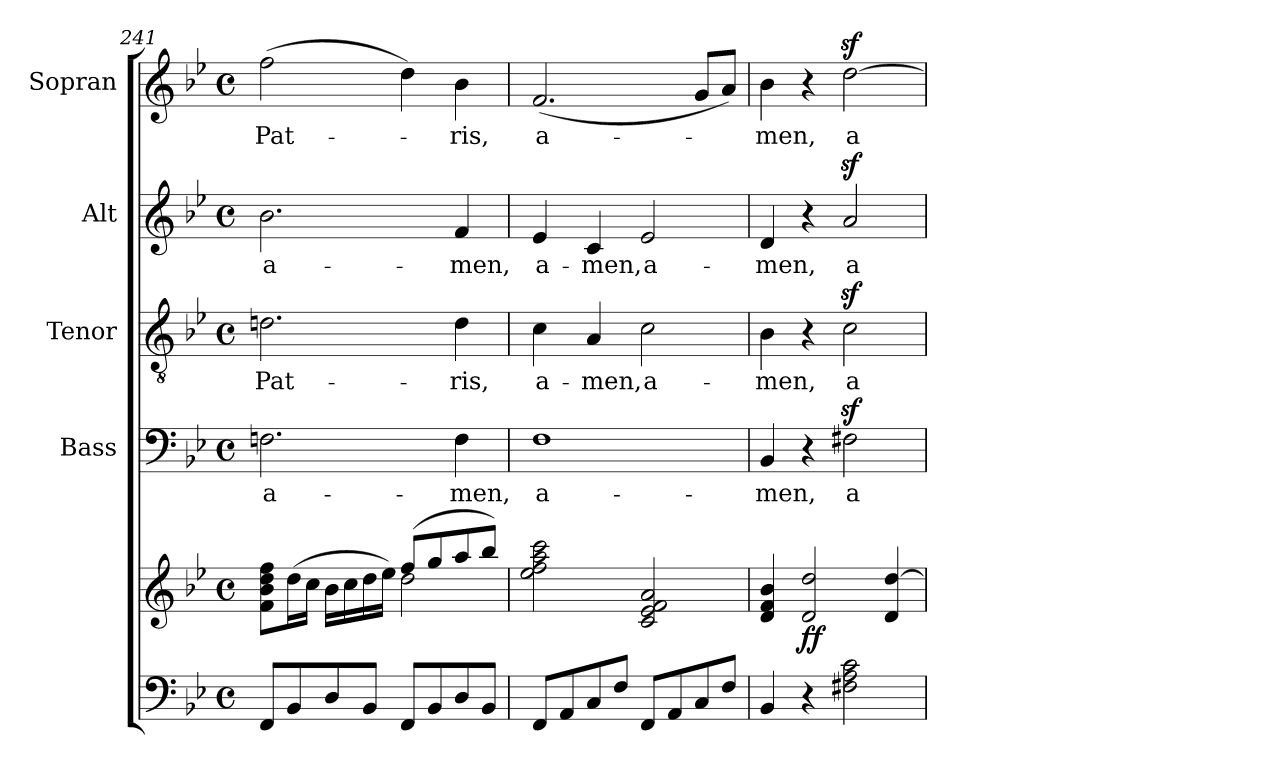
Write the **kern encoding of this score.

**kern	**kern	**dynam	**kern	**text	**kern	**text	**kern	**text	**kern	**text
*part5	*part5	*part5	*part4	*part4	*part3	*part3	*part2	*part2	*part1	*part1
*staff6	*staff5	*staff5/6	*staff4	*staff4	*staff3	*staff3	*staff2	*staff2	*staff1	*staff1
*	*	*	*I"Bass	*	*I"Tenor	*	*I"Alt	*	*I"Sopran	*
*	*	*	*I'B.	*	*I'T.	*	*I'A.	*	*I'S.	*
!!LO:LB:g=z
*clefF4	*clefG2	*	*clefF4	*	*clefGv2	*	*clefG2	*	*clefG2	*
*k[b-e-]	*k[b-e-]	*	*k[b-e-]	*	*k[b-e-]	*	*k[b-e-]	*	*k[b-e-]	*
*B-:	*B-:	*	*B-:	*	*B-:	*	*B-:	*	*B-:	*
*M4/4	*M4/4	*	*M4/4	*	*M4/4	*	*M4/4	*	*M4/4	*
*met(c)	*met(c)	*	*met(c)	*	*met(c)	*	*met(c)	*	*met(c)	*
=241	=241	=241	=241	=241	=241	=241	=241	=241	=241	=241
*	*^	*	*	*	*	*	*	*	*	*
!	!	!	!	!	!LO:LY:b	!	!LO:LY:b	!	!LO:LY:b	!	!LO:LY:b
8FF/L	8f\ 8b-\ 8dd\ 8ff\L	2ryy	.	2.Fn\	a-	2.dn\	Pat-	2.b-\	a-	(>2ff\	Pat-
8BB-/	(>16dd\L	.	.	.	.	.	.	.	.	.	.
.	16cc\JJ	.	.	.	.	.	.	.	.	.	.
8D/	16b-\LL	.	.	.	.	.	.	.	.	.	.
.	16cc\	.	.	.	.	.	.	.	.	.	.
8BB-/J	16dd\	.	.	.	.	.	.	.	.	.	.
.	16ee-\JJ)	.	.	.	.	.	.	.	.	.	.
8FF/L	(>8ff/L	2dd\	.	.	.	.	.	.	.	4dd\)	.
8BB-/	8gg/	.	.	.	.	.	.	.	.	.	.
!	!	!	!	!	!LO:LY:b	!	!LO:LY:b	!	!LO:LY:b	!	!LO:LY:b
8D/	8aa/	.	.	4F\	-men,	4d\	-ris,	4f/	-men,	4b-\	-ris,
8BB-/J	8bb-/J)	.	.	.	.	.	.	.	.	.	.
*	*v	*v	*	*	*	*	*	*	*	*	*
=242	=242	=242	=242	=242	=242	=242	=242	=242	=242	=242
!	!	!	!	!LO:LY:b	!	!LO:LY:b	!	!LO:LY:b	!	!LO:LY:b
8FF/L	2ee-\ 2ff\ 2aa\ 2ccc\	.	1F	a-	4c\	a-	4e-/	a-	(<2.f/	a-
8AA/	.	.	.	.	.	.	.	.	.	.
!	!	!	!	!	!	!LO:LY:b	!	!LO:LY:b	!	!
8C/	.	.	.	.	4A/	-men,	4c/	-men,	.	.
8F/J	.	.	.	.	.	.	.	.	.	.
!	!	!	!	!	!	!LO:LY:b	!	!LO:LY:b	!	!
8FF/L	2c/ 2e-/ 2f/ 2a/	.	.	.	2c\	a-	2e-/	a-	.	.
8AA/	.	.	.	.	.	.	.	.	.	.
8C/	.	.	.	.	.	.	.	.	8g/L	.
8F/J	.	.	.	.	.	.	.	.	8a/J)	.
=243	=243	=243	=243	=243	=243	=243	=243	=243	=243	=243
!	!	!	!	!LO:LY:b	!	!LO:LY:b	!	!LO:LY:b	!	!LO:LY:b
4BB-/	4d/ 4f/ 4b-/	.	4BB-/	-men,	4B-\	-men,	4d/	-men,	4b-\	-men,
!	!	!LO:DY:b	!	!	!	!	!	!	!	!
4r	2d/ 2dd/	ff	4r	.	4r	.	4r	.	4r	.
!	!	!	!	!LO:LY:b	!	!LO:LY:b	!	!LO:LY:b	!	!LO:LY:b
2F#X\ 2A\ 2c\	.	.	2F#Xz>\	a-	2cz>\	a-	2az>/	a-	[2ddz>\	a-
.	4d/ [>4dd/	.	.	.	.	.	.	.	.	.
=	=	=	=	=	=	=	=	=	=	=
*-	*-	*-	*-	*-	*-	*-	*-	*-	*-	*-
